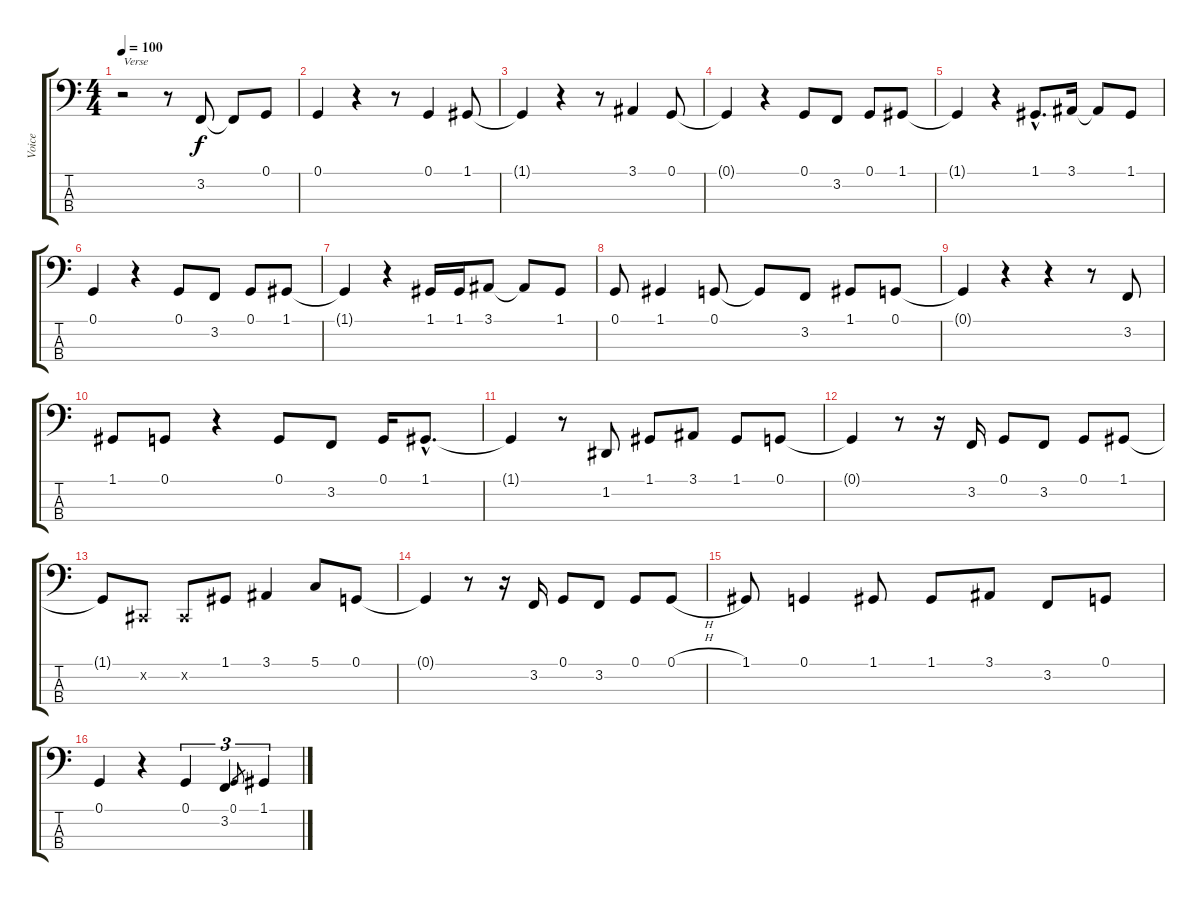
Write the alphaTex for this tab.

\track ("Voice" "Voice") {instrument lead6voice}
\staff {score tabs}
\tuning (G2 D2 A1 E1) {hide}
\ts (4 4)
\tempo 100
\clef f4
\ks c
r.2{txt "Verse" dy f instrument lead6voice} r.8 3.2.8 3.2{t}.8 0.1.8 |
0.1.4 r.4 r.8 0.1.4 1.1.8 |
1.1{t}.4 r.4 r.8 3.1.4 0.1.8 |
0.1{t}.4 r.4 0.1.8 3.2.8 0.1.8 1.1.8 |
1.1{t}.4 r.4 1.1{hac}.8{d} 3.1.16 3.1{t}.8 1.1.8 |
0.1.4 r.4 0.1.8 3.2.8 0.1.8 1.1.8 |
1.1{t}.4 r.4 1.1.16 1.1.16 3.1.8 3.1{t}.8 1.1.8 |
0.1.8 1.1.4 0.1.8 0.1{t}.8 3.2.8 1.1.8 0.1.8 |
0.1{t}.4 r.4 r.4 r.8 3.2.8 |
1.1.8 0.1.8 r.4 0.1.8 3.2.8 0.1.16 1.1{hac}.8{d} |
1.1{t}.4 r.8 1.2.8 1.1.8 3.1.8 1.1.8 0.1.8 |
0.1{t}.4 r.8 r.16 3.2.16 0.1.8 3.2.8 0.1.8 1.1.8 |
1.1{t}.8 -1.2{x}.8 -1.2{x}.8 1.1.8 3.1.4 5.1.8 0.1.8 |
0.1{t}.4 r.8 r.16 3.2.16 0.1.8 3.2.8 0.1.8 0.1{h}.8 |
1.1.8 0.1.4 1.1.8 1.1.8 3.1.8 3.2.8 0.1.8 |
0.1.4 r.4 0.1.4{tu (3 2)} 3.2.4{tu (3 2)} 0.1.8{gr} 1.1{h}.4{tu (3 2)}
